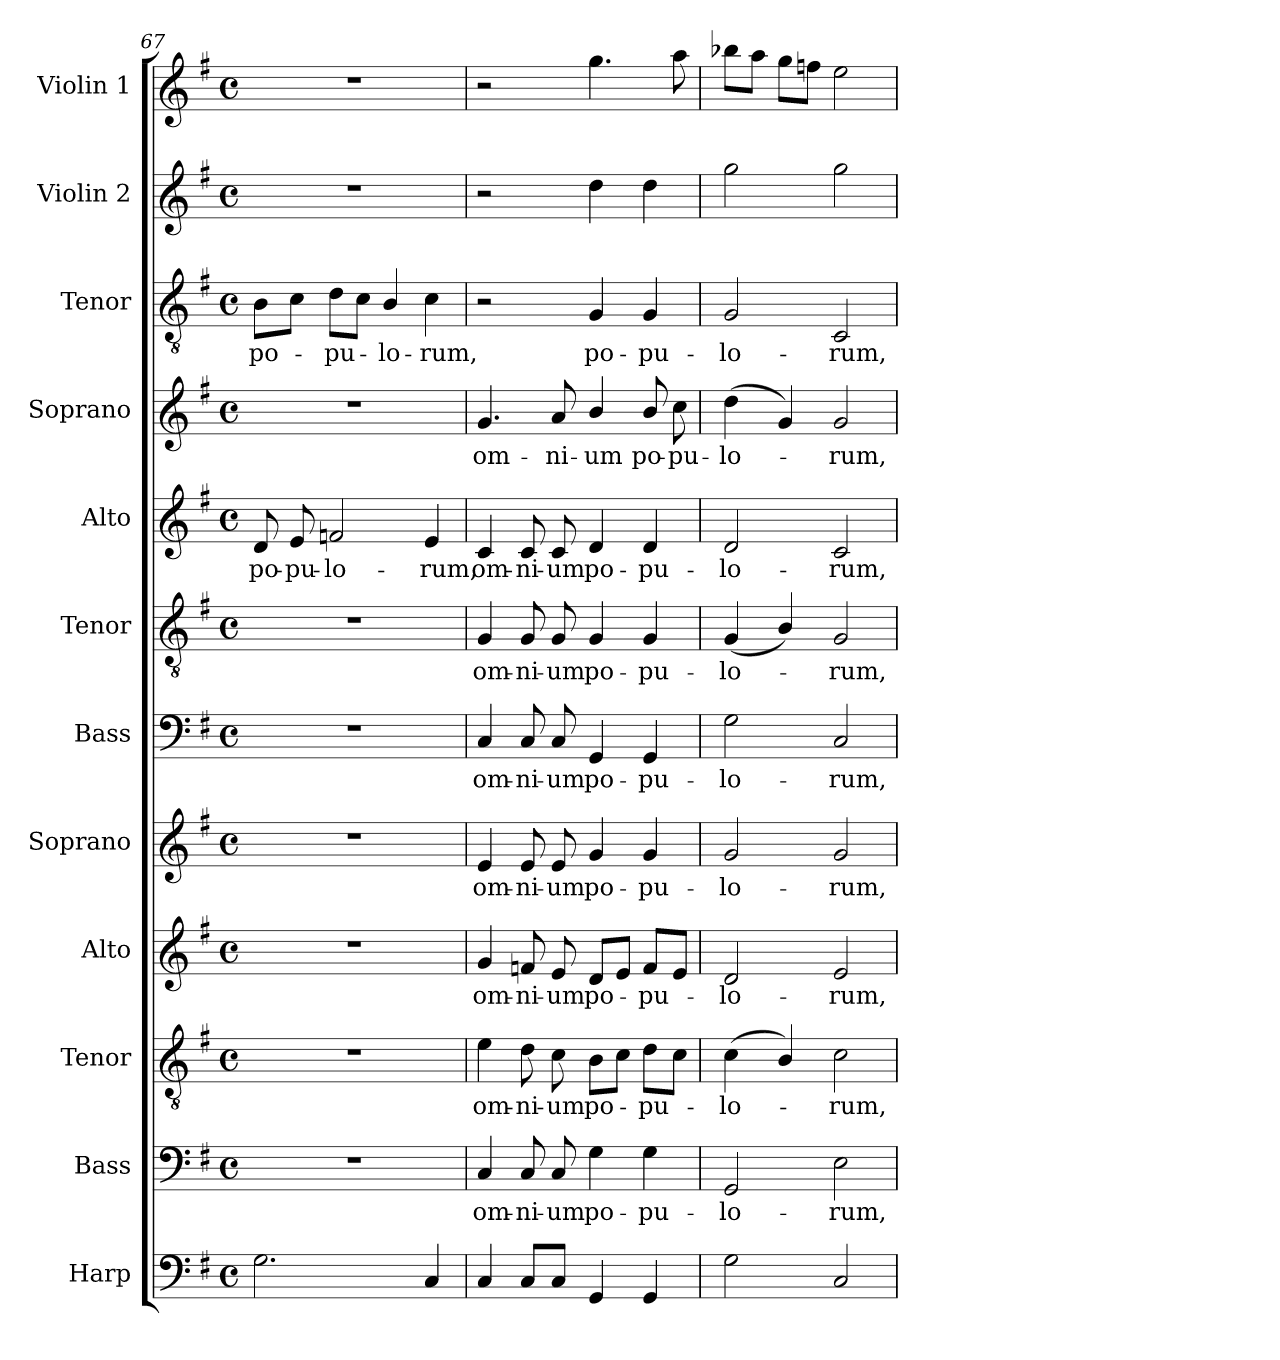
**kern	**kern	**text	**kern	**text	**kern	**text	**kern	**text	**kern	**text	**kern	**text	**kern	**text	**kern	**text	**kern	**text	**kern	**kern
*part12	*part11	*part11	*part10	*part10	*part9	*part9	*part8	*part8	*part7	*part7	*part6	*part6	*part5	*part5	*part4	*part4	*part3	*part3	*part2	*part1
*staff12	*staff11	*staff11	*staff10	*staff10	*staff9	*staff9	*staff8	*staff8	*staff7	*staff7	*staff6	*staff6	*staff5	*staff5	*staff4	*staff4	*staff3	*staff3	*staff2	*staff1
*I"Harp	*I"Bass	*	*I"Tenor	*	*I"Alto	*	*I"Soprano	*	*I"Bass	*	*I"Tenor	*	*I"Alto	*	*I"Soprano	*	*I"Tenor	*	*I"Violin 2	*I"Violin 1
*I'Hp.	*I'B.	*	*I'T.	*	*I'A.	*	*I'S.	*	*I'B.	*	*I'T.	*	*I'A.	*	*I'S.	*	*I'T.	*	*I'Vln. 2	*I'Vln. 1
*clefF4	*clefF4	*	*clefGv2	*	*clefG2	*	*clefG2	*	*clefF4	*	*clefGv2	*	*clefG2	*	*clefG2	*	*clefGv2	*	*clefG2	*clefG2
*	*	*	*ITrd7c12	*	*	*	*	*	*	*	*ITrd7c12	*	*	*	*	*	*ITrd7c12	*	*	*
*k[f#]	*k[f#]	*	*k[f#]	*	*k[f#]	*	*k[f#]	*	*k[f#]	*	*k[f#]	*	*k[f#]	*	*k[f#]	*	*k[f#]	*	*k[f#]	*k[f#]
*G:	*G:	*	*G:	*	*G:	*	*G:	*	*G:	*	*G:	*	*G:	*	*G:	*	*G:	*	*G:	*G:
*M4/4	*M4/4	*	*M4/4	*	*M4/4	*	*M4/4	*	*M4/4	*	*M4/4	*	*M4/4	*	*M4/4	*	*M4/4	*	*M4/4	*M4/4
*met(c)	*met(c)	*	*met(c)	*	*met(c)	*	*met(c)	*	*met(c)	*	*met(c)	*	*met(c)	*	*met(c)	*	*met(c)	*	*met(c)	*met(c)
=67	=67	=67	=67	=67	=67	=67	=67	=67	=67	=67	=67	=67	=67	=67	=67	=67	=67	=67	=67	=67
!	!	!	!	!	!	!	!	!	!	!	!	!	!	!LO:LY:b:color=#000000	!	!	!	!	!	!
!	!	!	!	!	!	!	!	!	!	!	!	!	!	!	!	!	!	!LO:LY:b:color=#000000	!	!
2.Gi\	1r	.	1r	.	1r	.	1r	.	1r	.	1r	.	8di/	po-	1r	.	8BBi\L	po-	1r	1r
!	!	!	!	!	!	!	!	!	!	!	!	!	!	!LO:LY:b:color=#000000	!	!	!	!	!	!
.	.	.	.	.	.	.	.	.	.	.	.	.	8ei/	-pu-	.	.	8Ci\J	.	.	.
!	!	!	!	!	!	!	!	!	!	!	!	!	!	!LO:LY:b:color=#000000	!	!	!	!	!	!
!	!	!	!	!	!	!	!	!	!	!	!	!	!	!	!	!	!	!LO:LY:b:color=#000000	!	!
.	.	.	.	.	.	.	.	.	.	.	.	.	2fni/	-lo-	.	.	8Di\L	-pu-	.	.
.	.	.	.	.	.	.	.	.	.	.	.	.	.	.	.	.	8Ci\J	.	.	.
!	!	!	!	!	!	!	!	!	!	!	!	!	!	!	!	!	!	!LO:LY:b:color=#000000	!	!
.	.	.	.	.	.	.	.	.	.	.	.	.	.	.	.	.	4BBi/	-lo-	.	.
!	!	!	!	!	!	!	!	!	!	!	!	!	!	!LO:LY:b:color=#000000	!	!	!	!	!	!
!	!	!	!	!	!	!	!	!	!	!	!	!	!	!	!	!	!	!LO:LY:b:color=#000000	!	!
4Ci/	.	.	.	.	.	.	.	.	.	.	.	.	4ei/	-rum,	.	.	4Ci\	-rum,	.	.
=68	=68	=68	=68	=68	=68	=68	=68	=68	=68	=68	=68	=68	=68	=68	=68	=68	=68	=68	=68	=68
!	!	!LO:LY:b:color=#000000	!	!	!	!	!	!	!	!	!	!	!	!	!	!	!	!	!	!
!	!	!	!	!LO:LY:b:color=#000000	!	!	!	!	!	!	!	!	!	!	!	!	!	!	!	!
!	!	!	!	!	!	!LO:LY:b:color=#000000	!	!	!	!	!	!	!	!	!	!	!	!	!	!
!	!	!	!	!	!	!	!	!LO:LY:b:color=#000000	!	!	!	!	!	!	!	!	!	!	!	!
!	!	!	!	!	!	!	!	!	!	!LO:LY:b:color=#000000	!	!	!	!	!	!	!	!	!	!
!	!	!	!	!	!	!	!	!	!	!	!	!LO:LY:b:color=#000000	!	!	!	!	!	!	!	!
!	!	!	!	!	!	!	!	!	!	!	!	!	!	!LO:LY:b:color=#000000	!	!	!	!	!	!
!	!	!	!	!	!	!	!	!	!	!	!	!	!	!	!	!LO:LY:b:color=#000000	!	!	!	!
4Ci/	4Ci/	om-	4Ei\	om-	4gi/	om-	4ei/	om-	4Ci/	om-	4GGi/	om-	4ci/	om-	4.gi/	om-	2r	.	2r	2r
!	!	!LO:LY:b:color=#000000	!	!	!	!	!	!	!	!	!	!	!	!	!	!	!	!	!	!
!	!	!	!	!LO:LY:b:color=#000000	!	!	!	!	!	!	!	!	!	!	!	!	!	!	!	!
!	!	!	!	!	!	!LO:LY:b:color=#000000	!	!	!	!	!	!	!	!	!	!	!	!	!	!
!	!	!	!	!	!	!	!	!LO:LY:b:color=#000000	!	!	!	!	!	!	!	!	!	!	!	!
!	!	!	!	!	!	!	!	!	!	!LO:LY:b:color=#000000	!	!	!	!	!	!	!	!	!	!
!	!	!	!	!	!	!	!	!	!	!	!	!LO:LY:b:color=#000000	!	!	!	!	!	!	!	!
!	!	!	!	!	!	!	!	!	!	!	!	!	!	!LO:LY:b:color=#000000	!	!	!	!	!	!
8Ci/L	8Ci/	-ni-	8Di\	-ni-	8fni/	-ni-	8ei/	-ni-	8Ci/	-ni-	8GGi/	-ni-	8ci/	-ni-	.	.	.	.	.	.
!	!	!LO:LY:b:color=#000000	!	!	!	!	!	!	!	!	!	!	!	!	!	!	!	!	!	!
!	!	!	!	!LO:LY:b:color=#000000	!	!	!	!	!	!	!	!	!	!	!	!	!	!	!	!
!	!	!	!	!	!	!LO:LY:b:color=#000000	!	!	!	!	!	!	!	!	!	!	!	!	!	!
!	!	!	!	!	!	!	!	!LO:LY:b:color=#000000	!	!	!	!	!	!	!	!	!	!	!	!
!	!	!	!	!	!	!	!	!	!	!LO:LY:b:color=#000000	!	!	!	!	!	!	!	!	!	!
!	!	!	!	!	!	!	!	!	!	!	!	!LO:LY:b:color=#000000	!	!	!	!	!	!	!	!
!	!	!	!	!	!	!	!	!	!	!	!	!	!	!LO:LY:b:color=#000000	!	!	!	!	!	!
!	!	!	!	!	!	!	!	!	!	!	!	!	!	!	!	!LO:LY:b:color=#000000	!	!	!	!
8Ci/J	8Ci/	-um	8Ci\	-um	8ei/	-um	8ei/	-um	8Ci/	-um	8GGi/	-um	8ci/	-um	8ai/	-ni-	.	.	.	.
!	!	!LO:LY:b:color=#000000	!	!	!	!	!	!	!	!	!	!	!	!	!	!	!	!	!	!
!	!	!	!	!LO:LY:b:color=#000000	!	!	!	!	!	!	!	!	!	!	!	!	!	!	!	!
!	!	!	!	!	!	!LO:LY:b:color=#000000	!	!	!	!	!	!	!	!	!	!	!	!	!	!
!	!	!	!	!	!	!	!	!LO:LY:b:color=#000000	!	!	!	!	!	!	!	!	!	!	!	!
!	!	!	!	!	!	!	!	!	!	!LO:LY:b:color=#000000	!	!	!	!	!	!	!	!	!	!
!	!	!	!	!	!	!	!	!	!	!	!	!LO:LY:b:color=#000000	!	!	!	!	!	!	!	!
!	!	!	!	!	!	!	!	!	!	!	!	!	!	!LO:LY:b:color=#000000	!	!	!	!	!	!
!	!	!	!	!	!	!	!	!	!	!	!	!	!	!	!	!LO:LY:b:color=#000000	!	!	!	!
!	!	!	!	!	!	!	!	!	!	!	!	!	!	!	!	!	!	!LO:LY:b:color=#000000	!	!
4GGi/	4Gi\	po-	8BBi\L	po-	8di/L	po-	4gi/	po-	4GGi/	po-	4GGi/	po-	4di/	po-	4bi/	-um	4GGi/	po-	4ddi\	4.ggi\
.	.	.	8Ci\J	.	8ei/J	.	.	.	.	.	.	.	.	.	.	.	.	.	.	.
!	!	!LO:LY:b:color=#000000	!	!	!	!	!	!	!	!	!	!	!	!	!	!	!	!	!	!
!	!	!	!	!LO:LY:b:color=#000000	!	!	!	!	!	!	!	!	!	!	!	!	!	!	!	!
!	!	!	!	!	!	!LO:LY:b:color=#000000	!	!	!	!	!	!	!	!	!	!	!	!	!	!
!	!	!	!	!	!	!	!	!LO:LY:b:color=#000000	!	!	!	!	!	!	!	!	!	!	!	!
!	!	!	!	!	!	!	!	!	!	!LO:LY:b:color=#000000	!	!	!	!	!	!	!	!	!	!
!	!	!	!	!	!	!	!	!	!	!	!	!LO:LY:b:color=#000000	!	!	!	!	!	!	!	!
!	!	!	!	!	!	!	!	!	!	!	!	!	!	!LO:LY:b:color=#000000	!	!	!	!	!	!
!	!	!	!	!	!	!	!	!	!	!	!	!	!	!	!	!LO:LY:b:color=#000000	!	!	!	!
!	!	!	!	!	!	!	!	!	!	!	!	!	!	!	!	!	!	!LO:LY:b:color=#000000	!	!
4GGi/	4Gi\	-pu-	8Di\L	-pu-	8fi/L	-pu-	4gi/	-pu-	4GGi/	-pu-	4GGi/	-pu-	4di/	-pu-	8bi/	po-	4GGi/	-pu-	4ddi\	.
!	!	!	!	!	!	!	!	!	!	!	!	!	!	!	!	!LO:LY:b:color=#000000	!	!	!	!
.	.	.	8Ci\J	.	8ei/J	.	.	.	.	.	.	.	.	.	8cci\	-pu-	.	.	.	8aai\
=69	=69	=69	=69	=69	=69	=69	=69	=69	=69	=69	=69	=69	=69	=69	=69	=69	=69	=69	=69	=69
!	!	!LO:LY:b:color=#000000	!	!	!	!	!	!	!	!	!	!	!	!	!	!	!	!	!	!
!	!	!	!	!LO:LY:b:color=#000000	!	!	!	!	!	!	!	!	!	!	!	!	!	!	!	!
!	!	!	!	!	!	!LO:LY:b:color=#000000	!	!	!	!	!	!	!	!	!	!	!	!	!	!
!	!	!	!	!	!	!	!	!LO:LY:b:color=#000000	!	!	!	!	!	!	!	!	!	!	!	!
!	!	!	!	!	!	!	!	!	!	!LO:LY:b:color=#000000	!	!	!	!	!	!	!	!	!	!
!	!	!	!	!	!	!	!	!	!	!	!	!LO:LY:b:color=#000000	!	!	!	!	!	!	!	!
!	!	!	!	!	!	!	!	!	!	!	!	!	!	!LO:LY:b:color=#000000	!	!	!	!	!	!
!	!	!	!	!	!	!	!	!	!	!	!	!	!	!	!	!LO:LY:b:color=#000000	!	!	!	!
!	!	!	!	!	!	!	!	!	!	!	!	!	!	!	!	!	!	!LO:LY:b:color=#000000	!	!
2Gi\	2GGi/	-lo-	(4Ci\	-lo-	2di/	-lo-	2gi/	-lo-	2Gi\	-lo-	(4GGi/	-lo-	2di/	-lo-	(4ddi\	-lo-	2GGi/	-lo-	2ggi\	8bb-Xi\L
.	.	.	.	.	.	.	.	.	.	.	.	.	.	.	.	.	.	.	.	8aai\J
.	.	.	4BBi/)	.	.	.	.	.	.	.	4BBi/)	.	.	.	4gi/)	.	.	.	.	8ggi\L
.	.	.	.	.	.	.	.	.	.	.	.	.	.	.	.	.	.	.	.	8ffi\J
!	!	!LO:LY:b:color=#000000	!	!	!	!	!	!	!	!	!	!	!	!	!	!	!	!	!	!
!	!	!	!	!LO:LY:b:color=#000000	!	!	!	!	!	!	!	!	!	!	!	!	!	!	!	!
!	!	!	!	!	!	!LO:LY:b:color=#000000	!	!	!	!	!	!	!	!	!	!	!	!	!	!
!	!	!	!	!	!	!	!	!LO:LY:b:color=#000000	!	!	!	!	!	!	!	!	!	!	!	!
!	!	!	!	!	!	!	!	!	!	!LO:LY:b:color=#000000	!	!	!	!	!	!	!	!	!	!
!	!	!	!	!	!	!	!	!	!	!	!	!LO:LY:b:color=#000000	!	!	!	!	!	!	!	!
!	!	!	!	!	!	!	!	!	!	!	!	!	!	!LO:LY:b:color=#000000	!	!	!	!	!	!
!	!	!	!	!	!	!	!	!	!	!	!	!	!	!	!	!LO:LY:b:color=#000000	!	!	!	!
!	!	!	!	!	!	!	!	!	!	!	!	!	!	!	!	!	!	!LO:LY:b:color=#000000	!	!
2Ci/	2Ei\	-rum,	2Ci\	-rum,	2ei/	-rum,	2gi/	-rum,	2Ci/	-rum,	2GGi/	-rum,	2ci/	-rum,	2gi/	-rum,	2CCi/	-rum,	2ggi\	2eei\
=	=	=	=	=	=	=	=	=	=	=	=	=	=	=	=	=	=	=	=	=
*-	*-	*-	*-	*-	*-	*-	*-	*-	*-	*-	*-	*-	*-	*-	*-	*-	*-	*-	*-	*-
